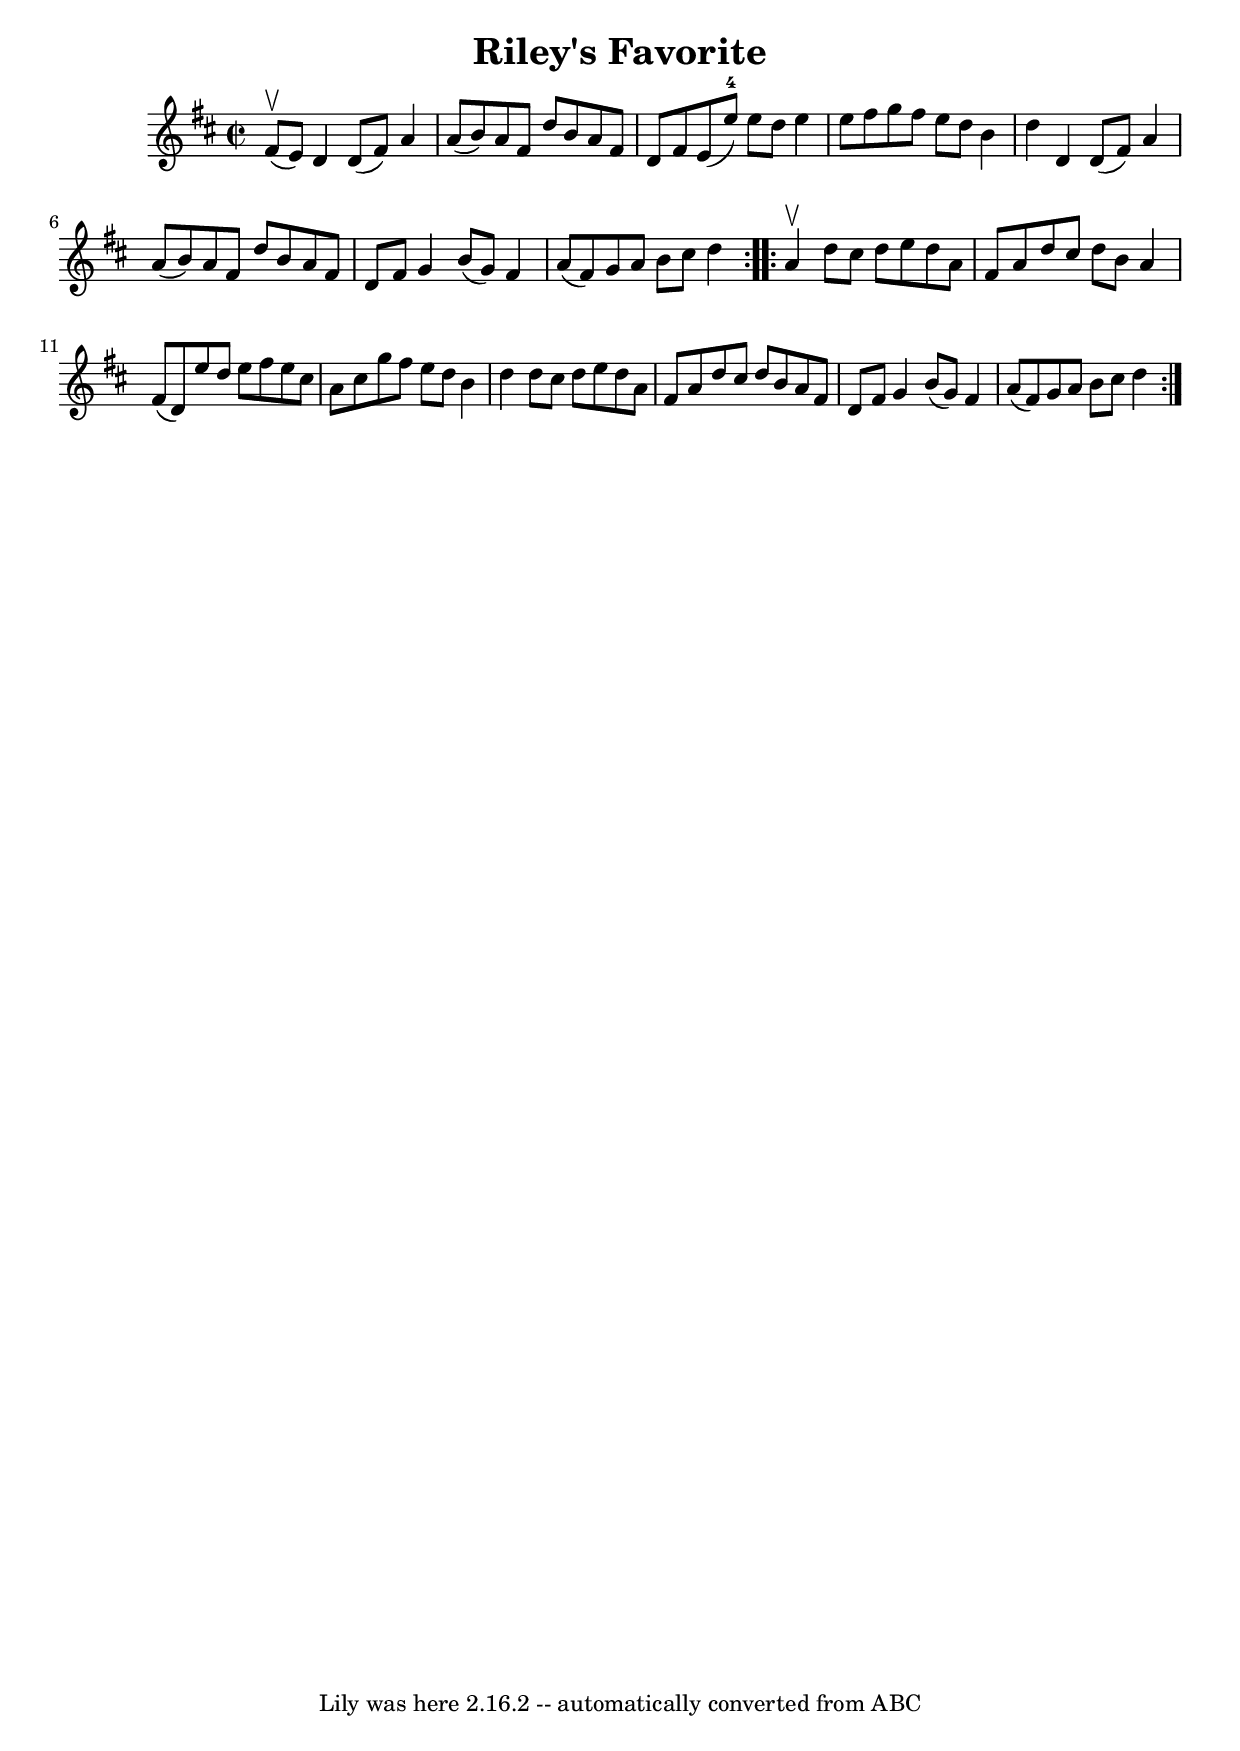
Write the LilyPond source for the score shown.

\version "2.16.2"
\include "Mammoth.ily"
\header {
  %% book = "Ryan's Mammoth Collection"
  crossRefNumber = "1"
  footnotes = "\\\\289"
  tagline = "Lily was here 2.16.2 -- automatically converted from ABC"
  title = "Riley's Favorite"

}
voicedefault =  {



  \repeat volta 2 {

    \override Staff.TimeSignature #'style = #'C
    \time 2/2 
    \key d \major
    fis'8^\upbow(e'8) |
    d'4 d'8 (
    fis'8) a'4 a'8 (b'8)   |
    a'8 fis'8 d''8 b'8    
    a'8 fis'8 d'8 fis'8    |
    e'8 (e''8-4) e''8 d''8  
    e''4 e''8 fis''8    |
    g''8 fis''8 e''8 d''8 b'4    
    d''4    |
    d'4 d'8 (fis'8) a'4 a'8 (b'8)    |
    a'8 fis'8 d''8 b'8 a'8 fis'8 d'8 fis'8     |
    g'4 b'8 (g'8) fis'4 a'8 (fis'8)   |
    g'8 
    a'8 b'8 cis''8 d''4  
  }     
  \repeat volta 2 {
    a'4^\upbow |
    
    d''8 cis''8 d''8 e''8 d''8 a'8 fis'8 a'8    |
    
    d''8 cis''8 d''8 b'8 a'4 fis'8 (d'8)   |
    e''8    
    d''8 e''8 fis''8 e''8 cis''8 a'8 cis''8    |
    g''8    
    fis''8 e''8 d''8 b'4 d''4    |
    d''8 cis''8 d''8    
    e''8 d''8 a'8 fis'8 a'8    |
    d''8 cis''8 d''8 b'8 
    a'8 fis'8 d'8 fis'8    |
    g'4 b'8 (g'8) fis'4    
    a'8 (fis'8)   |
    g'8 a'8 b'8 cis''8 d''4  
  }   

}

\score{
  <<

    \context Staff="default"
    {
      \voicedefault 
      
    }

  >>
  \layout {
    
  }
  \midi {
  }

}
